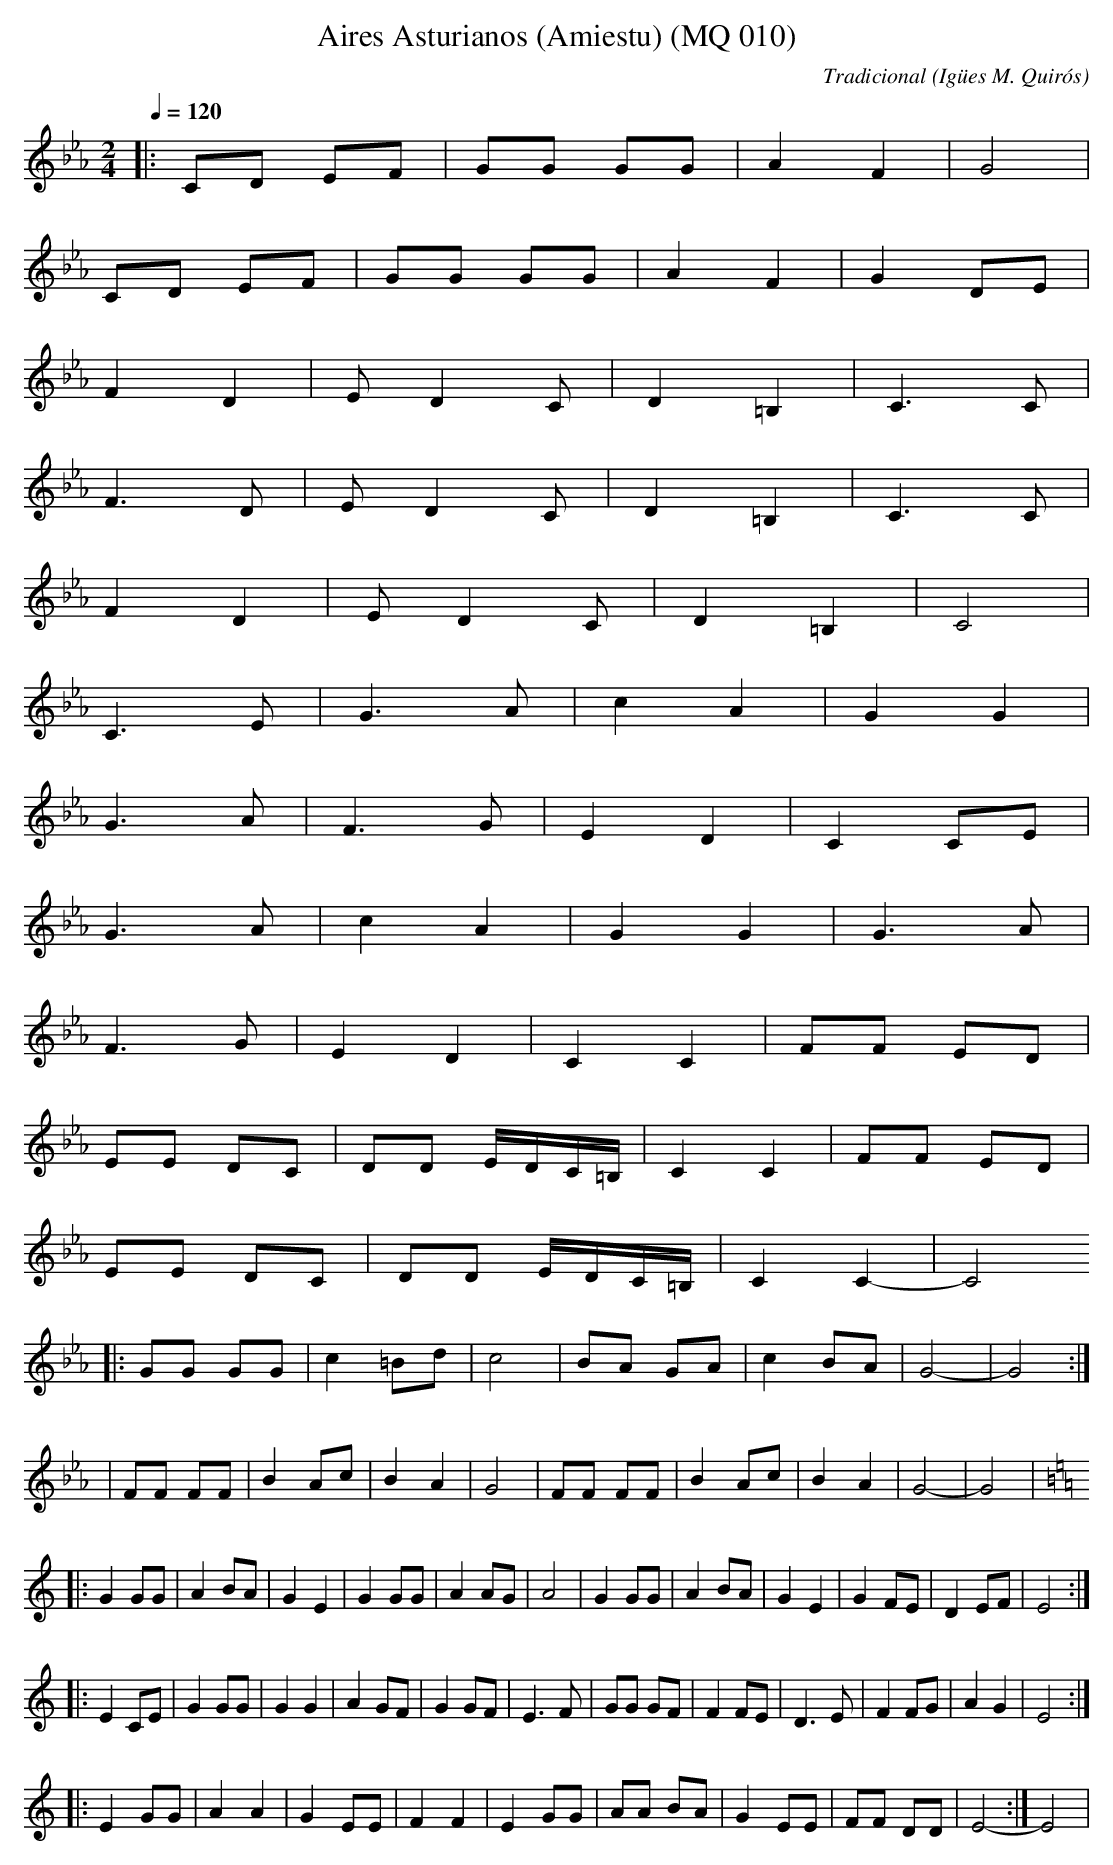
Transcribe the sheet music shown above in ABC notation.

X:1
T:Aires Asturianos (Amiestu) (MQ 010)
C:Tradicional (Igües M. Quirós)
M:2/4
L:1/8
Q:1/4=120
K:Cm
|:CD EF|GG GG|A2 F2|G4|
CD EF|GG GG|A2 F2|G2 DE|
F2 D2|E D2 C|D2 =B,2|C3 C|
F3 D|E D2 C|D2 =B,2|C3 C|
F2 D2|E D2 C|D2 =B,2|C4|
C3 E|G3 A|c2 A2|G2 G2|
G3 A|F3 G|E2 D2|C2 CE|
G3 A|c2 A2|G2 G2|G3 A|
F3 G|E2 D2|C2 C2|FF ED|
EE DC|DD E/D/C/=B,/|C2 C2|FF ED|
EE DC|DD E/D/C/=B,/|C2 C2-|C4
|: GG GG|c2 =Bd|c4|BA GA|c2 BA|G4-|G4 :|
|FF FF|B2 Ac|B2 A2|G4|FF FF|B2 Ac|B2 A2|G4-|G4|
[K:C]
|: G2 GG|A2 BA|G2 E2|G2 GG|A2 AG|A4|G2 GG|A2 BA|G2 E2|G2 FE|D2 EF|E4 :|
|: E2 CE|G2 GG|G2 G2|A2 GF|G2 GF|E3 F|GG GF|F2 FE|D3 E|F2 FG|A2 G2|E4 :|
|: E2 GG|A2 A2|G2 EE|F2 F2|E2 GG|AA BA|G2 EE|FF DD|E4- :|E4|
